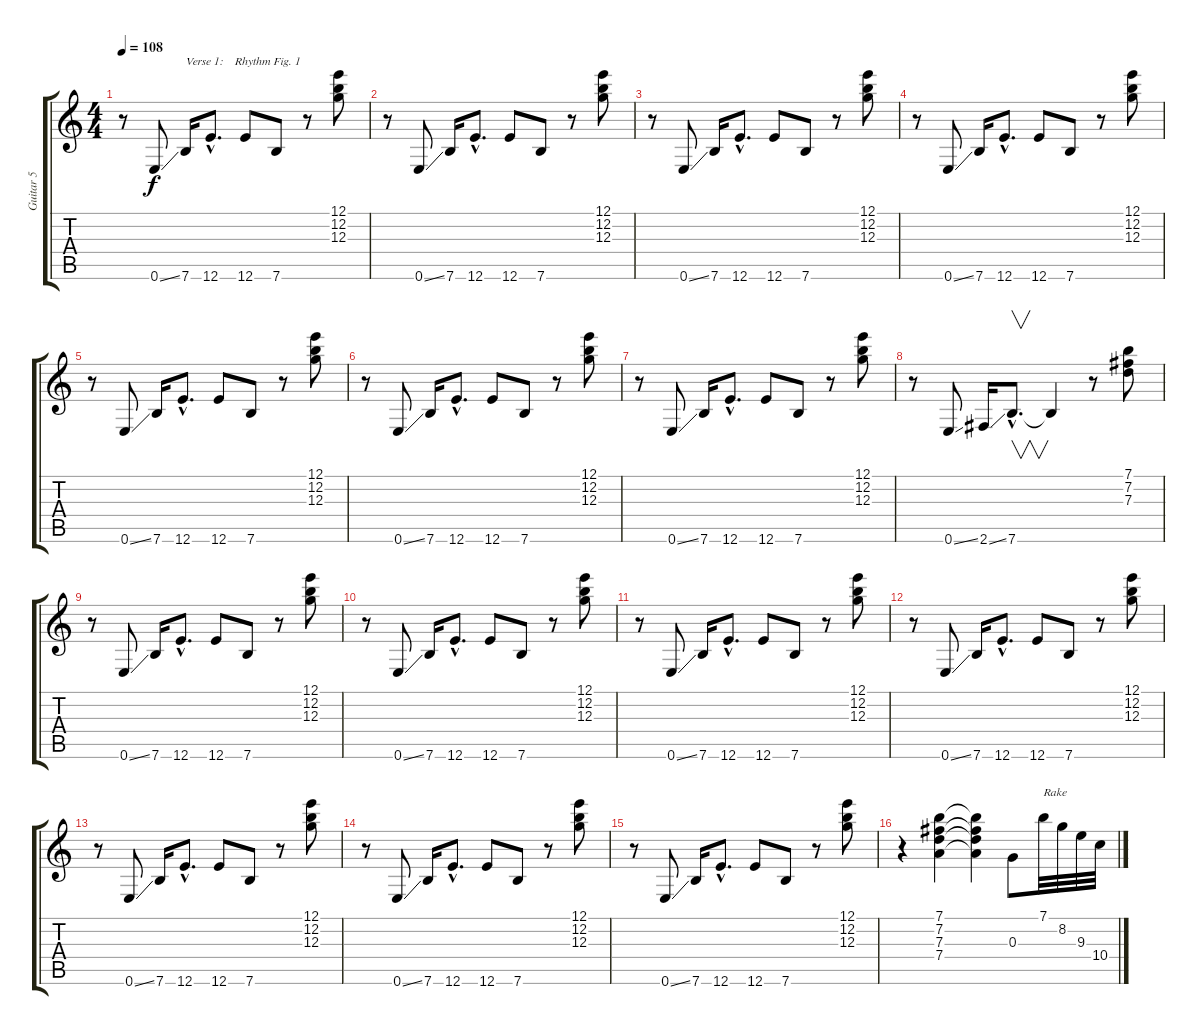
\track ("Guitar 5" "Guitar 5") {instrument distortionguitar}
\staff {score tabs}
\tuning (E4 B3 G3 D3 A2 E2) {hide}
\ts (4 4)
\tempo 108
\clef g2
\ks c
r.8{dy f} 0.6{ss}.8 7.6.16{txt "Verse 1:    Rhythm Fig. 1"} 12.6{hac}.8{d} 12.6.8 7.6.8 r.8 (12.1 12.2 12.3).8 |
r.8 0.6{ss}.8 7.6.16 12.6{hac}.8{d} 12.6.8 7.6.8 r.8 (12.1 12.2 12.3).8 |
r.8 0.6{ss}.8 7.6.16 12.6{hac}.8{d} 12.6.8 7.6.8 r.8 (12.1 12.2 12.3).8 |
r.8 0.6{ss}.8 7.6.16 12.6{hac}.8{d} 12.6.8 7.6.8 r.8 (12.1 12.2 12.3).8 |
r.8 0.6{ss}.8 7.6.16 12.6{hac}.8{d} 12.6.8 7.6.8 r.8 (12.1 12.2 12.3).8 |
r.8 0.6{ss}.8 7.6.16 12.6{hac}.8{d} 12.6.8 7.6.8 r.8 (12.1 12.2 12.3).8 |
r.8 0.6{ss}.8 7.6.16 12.6{hac}.8{d} 12.6.8 7.6.8 r.8 (12.1 12.2 12.3).8 |
r.8 0.6{ss}.8 2.6{ss}.16 7.6{hac}.8{v d} 7.6{t}.4 r.8 (7.1 7.2 7.3).8 |
r.8 0.6{ss}.8 7.6.16 12.6{hac}.8{d} 12.6.8 7.6.8 r.8 (12.1 12.2 12.3).8 |
r.8 0.6{ss}.8 7.6.16 12.6{hac}.8{d} 12.6.8 7.6.8 r.8 (12.1 12.2 12.3).8 |
r.8 0.6{ss}.8 7.6.16 12.6{hac}.8{d} 12.6.8 7.6.8 r.8 (12.1 12.2 12.3).8 |
r.8 0.6{ss}.8 7.6.16 12.6{hac}.8{d} 12.6.8 7.6.8 r.8 (12.1 12.2 12.3).8 |
r.8 0.6{ss}.8 7.6.16 12.6{hac}.8{d} 12.6.8 7.6.8 r.8 (12.1 12.2 12.3).8 |
r.8 0.6{ss}.8 7.6.16 12.6{hac}.8{d} 12.6.8 7.6.8 r.8 (12.1 12.2 12.3).8 |
r.8 0.6{ss}.8 7.6.16 12.6{hac}.8{d} 12.6.8 7.6.8 r.8 (12.1 12.2 12.3).8 |
r.4 (7.1 7.2 7.3 7.4).4 (7.1{t} 7.2{t} 7.3{t} 7.4{t}).4 0.3.8 7.1.32{txt "Rake"} 8.2.32 9.3.32 10.4.32
